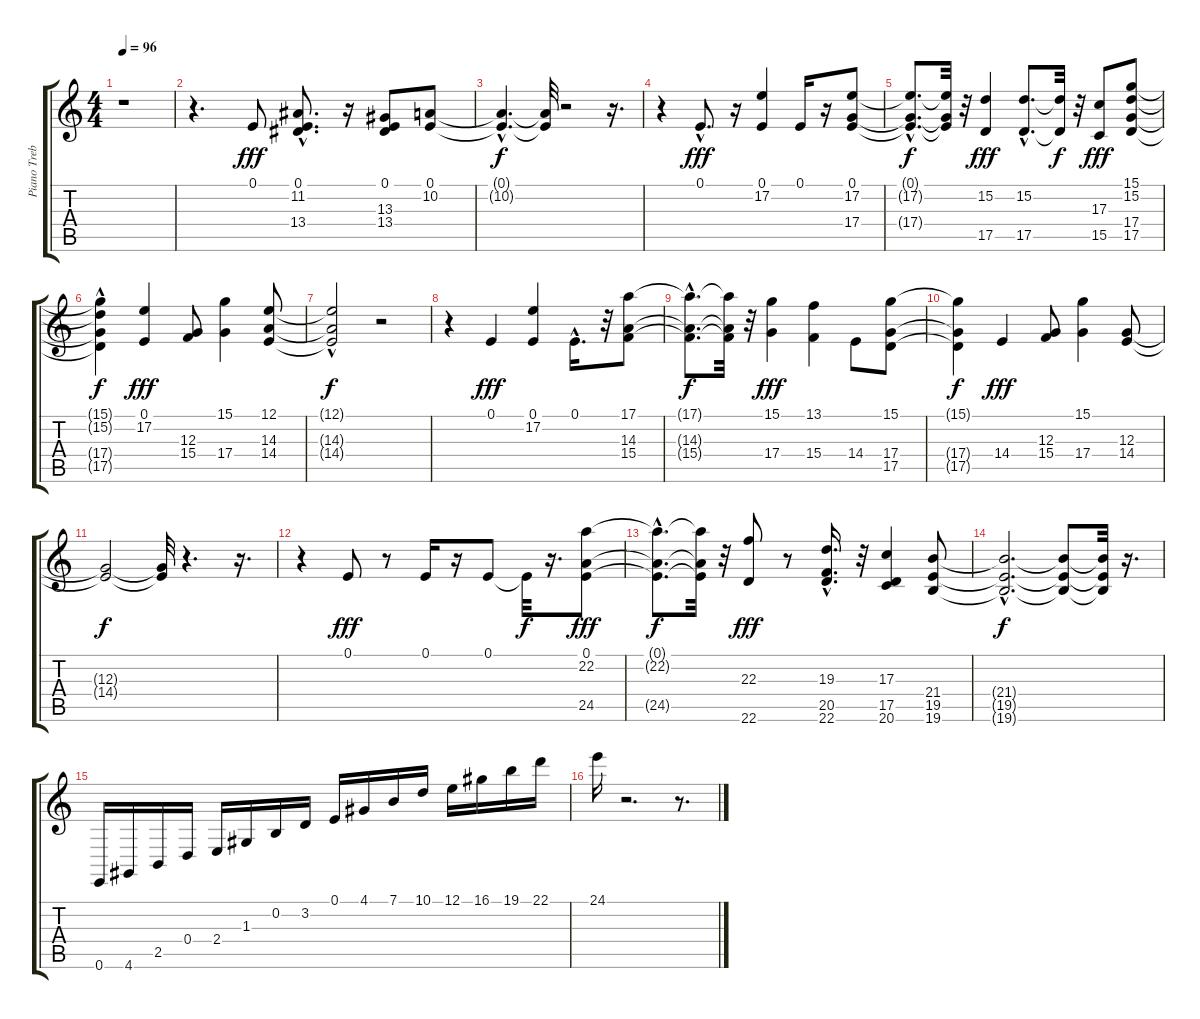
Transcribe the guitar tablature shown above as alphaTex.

\track ("Piano Treble" "Piano Treb") {instrument acousticgrandpiano}
\staff {score tabs}
\tuning (E4 B3 G3 D3 A2 E2) {hide}
\ts (4 4)
\tempo 96
\clef g2
\ks c
r.1{dy f} |
r.4{d} 0.1.8{dy fff} (0.1{hac} 11.2{hac} 13.4{hac}).8{d} r.16 (0.1 13.3 13.4).8 (0.1 10.2).8 |
(0.1{hac t} 10.2{hac t}).4{d dy f} (0.1{t} 10.2{t}).32 r.2 r.16{d} |
r.4 0.1{hac}.8{d dy fff} r.16 (0.1 17.2).4 0.1.16 r.16 (0.1 17.2 17.4).8 |
(0.1{hac t} 17.2{hac t} 17.4{hac t}).8{d dy f} (0.1{t} 17.2{t} 17.4{t}).32 r.32 (15.2 17.5).4{dy fff} (15.2{hac} 17.5{hac}).8{d} (15.2{t} 17.5{t}).32{dy f} r.32 (17.3 15.5).8{dy fff} (15.1 15.2 17.4 17.5).8 |
(15.1{hac t} 15.2{hac t} 17.4{hac t} 17.5{hac t}).4{dy f} (0.1 17.2).4{dy fff} (12.3 15.4).8 (15.1 17.4).4 (12.1 14.3 14.4).8 |
(12.1{hac t} 14.3{t} 14.4{hac t}).2{dy f} r.2 |
r.4 0.1.4{dy fff} (0.1 17.2).4 0.1{hac}.16{d} r.32 (17.1 14.3 15.4).8 |
(17.1{hac t} 14.3{hac t} 15.4{hac t}).8{d dy f} (17.1{t} 14.3{t} 15.4{t}).32 r.32 (15.1 17.4).4{dy fff} (13.1 15.4).4 14.4.8 (15.1 17.4 17.5).8 |
(15.1{t} 17.4{t} 17.5{t}).4{dy f} 14.4.4{dy fff} (12.3 15.4).8 (15.1 17.4).4 (12.3 14.4).8 |
(12.3{t} 14.4{t}).2{dy f} (12.3{t} 14.4{t}).32 r.4{d} r.16{d} |
r.4 0.1.8{dy fff} r.8 0.1.16 r.16 0.1.8 0.1{t}.32{dy f} r.16{d} (0.1 22.2 24.5).8{dy fff} |
(0.1{hac t} 22.2{hac t} 24.5{hac t}).8{d dy f} (0.1{t} 22.2{t} 24.5{t}).32 r.32 (22.3 22.6).8{dy fff} r.8 (19.3{hac} 20.5{hac} 22.6{hac}).16{d} r.32 (17.3 17.5 20.6).4 (21.4 19.5 19.6).8 |
(21.4{hac t} 19.5{hac t} 19.6{hac t}).2{d dy f} (21.4{t} 19.5{t} 19.6{t}).8 (21.4{t} 19.5{t} 19.6{t}).32 r.16{d} |
0.6.16 4.6.16 2.5.16 0.4.16 2.4.16 1.3.16 0.2.16 3.2.16 0.1.16 4.1.16 7.1.16 10.1.16 12.1.16 16.1.16 19.1.16 22.1.16 |
24.1.16 r.2{d} r.8{d}
